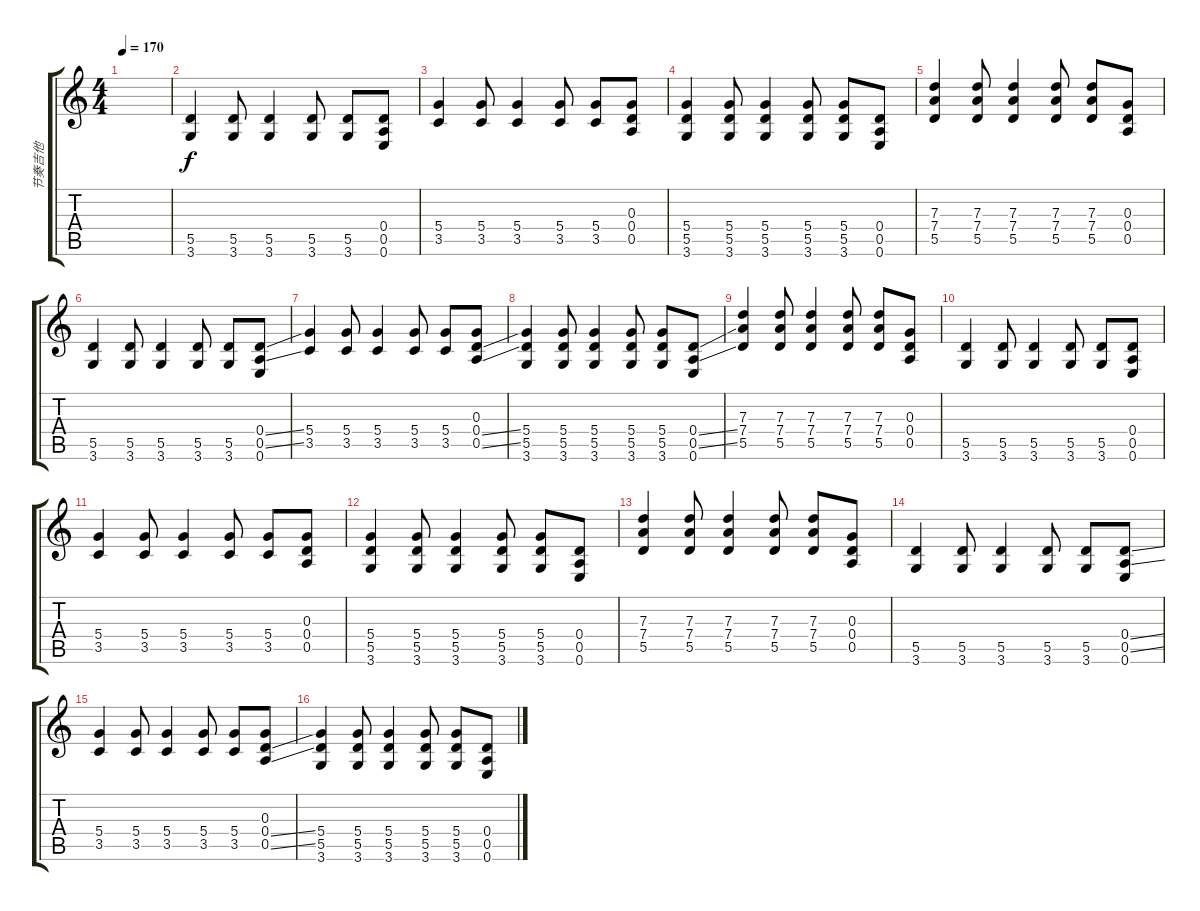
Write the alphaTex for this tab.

\track ("节奏吉他" "节奏吉他") {instrument overdrivenguitar}
\staff {score tabs}
\tuning (E4 B3 G3 D3 A2 E2) {hide}
\ts (4 4)
\tempo 170
\clef g2
\ks c
|
(5.5 3.6).4 (5.5 3.6).8 (5.5 3.6).4 (5.5 3.6).8 (5.5 3.6).8 (0.4 0.5 0.6).8 |
(5.4 3.5).4 (5.4 3.5).8 (5.4 3.5).4 (5.4 3.5).8 (5.4 3.5).8 (0.3 0.4 0.5).8 |
(5.4 5.5 3.6).4 (5.4 5.5 3.6).8 (5.4 5.5 3.6).4 (5.4 5.5 3.6).8 (5.4 5.5 3.6).8 (0.4 0.5 0.6).8 |
(7.3 7.4 5.5).4 (7.3 7.4 5.5).8 (7.3 7.4 5.5).4 (7.3 7.4 5.5).8 (7.3 7.4 5.5).8 (0.3 0.4 0.5).8 |
(5.5 3.6).4 (5.5 3.6).8 (5.5 3.6).4 (5.5 3.6).8 (5.5 3.6).8 (0.4{ss} 0.5{ss} 0.6).8 |
(5.4 3.5).4 (5.4 3.5).8 (5.4 3.5).4 (5.4 3.5).8 (5.4 3.5).8 (0.3 0.4{ss} 0.5{ss}).8 |
(5.4 5.5 3.6).4 (5.4 5.5 3.6).8 (5.4 5.5 3.6).4 (5.4 5.5 3.6).8 (5.4 5.5 3.6).8 (0.4{ss} 0.5{ss} 0.6).8 |
(7.3 7.4 5.5).4 (7.3 7.4 5.5).8 (7.3 7.4 5.5).4 (7.3 7.4 5.5).8 (7.3 7.4 5.5).8 (0.3 0.4 0.5).8 |
(5.5 3.6).4 (5.5 3.6).8 (5.5 3.6).4 (5.5 3.6).8 (5.5 3.6).8 (0.4 0.5 0.6).8 |
(5.4 3.5).4 (5.4 3.5).8 (5.4 3.5).4 (5.4 3.5).8 (5.4 3.5).8 (0.3 0.4 0.5).8 |
(5.4 5.5 3.6).4 (5.4 5.5 3.6).8 (5.4 5.5 3.6).4 (5.4 5.5 3.6).8 (5.4 5.5 3.6).8 (0.4 0.5 0.6).8 |
(7.3 7.4 5.5).4 (7.3 7.4 5.5).8 (7.3 7.4 5.5).4 (7.3 7.4 5.5).8 (7.3 7.4 5.5).8 (0.3 0.4 0.5).8 |
(5.5 3.6).4 (5.5 3.6).8 (5.5 3.6).4 (5.5 3.6).8 (5.5 3.6).8 (0.4{ss} 0.5{ss} 0.6).8 |
(5.4 3.5).4 (5.4 3.5).8 (5.4 3.5).4 (5.4 3.5).8 (5.4 3.5).8 (0.3 0.4{ss} 0.5{ss}).8 |
(5.4 5.5 3.6).4 (5.4 5.5 3.6).8 (5.4 5.5 3.6).4 (5.4 5.5 3.6).8 (5.4 5.5 3.6).8 (0.4{ss} 0.5{ss} 0.6).8
